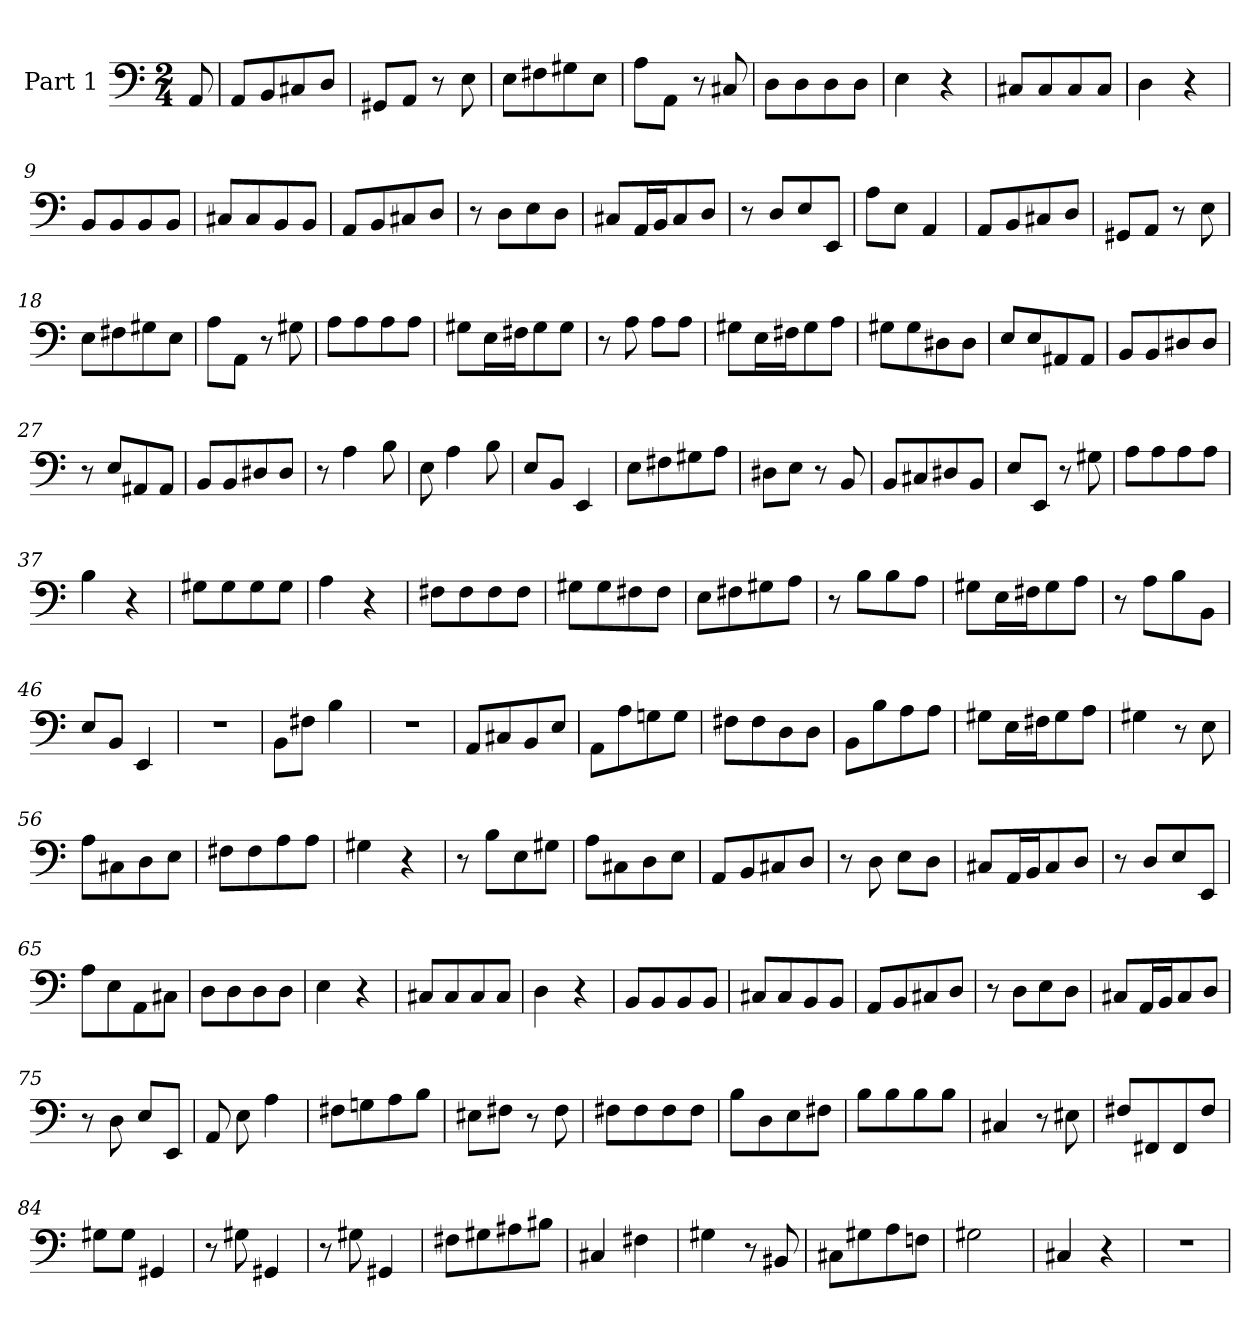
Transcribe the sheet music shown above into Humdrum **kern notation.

**kern
*part1
*staff1
*I"Part 1
*clefF4
*M2/4
=
8AA
=1
8AAL
8BB
8C#X
8DJ
=2
8GG#XL
8AAJ
8r
8E
=3
8EL
8F#X
8G#X
8EJ
=4
8AL
8AAJ
8r
8C#X
=5
8DL
8D
8D
8DJ
=6
4E
4r
=7
8C#XL
8C#
8C#
8C#J
!!LO:LB:g=z
=8
4D
4r
=9
8BBL
8BB
8BB
8BBJ
=10
8C#XL
8C#
8BB
8BBJ
=11
8AAL
8BB
8C#X
8DJ
=12
8r
8DL
8E
8DJ
=13
8C#XL
16AAL
16BBJ
8C#
8DJ
=14
8r
8DL
8E
8EEJ
=15
8AL
8EJ
4AA
!!LO:LB:g=z
=16
8AAL
8BB
8C#X
8DJ
=17
8GG#XL
8AAJ
8r
8E
=18
8EL
8F#X
8G#X
8EJ
=19
8AL
8AAJ
8r
8G#X
=20
8AL
8A
8A
8AJ
=21
8G#XL
16EL
16F#XJ
8G#
8G#J
=22
8r
8A
8AL
8AJ
!!LO:LB:g=z
=23
8G#XL
16EL
16F#XJ
8G#
8AJ
=24
8G#XL
8G#
8D#X
8D#J
=25
8EL
8E
8AA#X
8AA#J
=26
8BBL
8BB
8D#X
8D#J
=27
8r
8EL
8AA#X
8AA#J
=28
8BBL
8BB
8D#X
8D#J
=29
8r
4A
8B
=30
8E
4A
8B
!!LO:LB:g=z
=31
8EL
8BBJ
4EE
=32
8EL
8F#X
8G#X
8AJ
=33
8D#XL
8EJ
8r
8BB
=34
8BBL
8C#X
8D#X
8BBJ
=35
8EL
8EEJ
8r
8G#X
=36
8AL
8A
8A
8AJ
=37
4B
4r
=38
8G#XL
8G#
8G#
8G#J
=39
4A
4r
!!LO:LB:g=z
=40
8F#XL
8F#
8F#
8F#J
=41
8G#XL
8G#
8F#X
8F#J
=42
8EL
8F#X
8G#X
8AJ
=43
8r
8BL
8B
8AJ
=44
8G#XL
16EL
16F#XJ
8G#
8AJ
=45
8r
8AL
8B
8BBJ
=46
8EL
8BBJ
4EE
=47
2r
!!LO:LB:g=z
=48
8BBL
8F#XJ
4B
=49
2r
=50
8AAL
8C#X
8BB
8EJ
=51
8AAL
8A
8Gn
8GJ
=52
8F#XL
8F#
8D
8DJ
=53
8BBL
8B
8A
8AJ
=54
8G#XL
16EL
16F#XJ
8G#
8AJ
=55
4G#X
8r
8E
!!LO:LB:g=z
=56
8AL
8C#X
8D
8EJ
=57
8F#XL
8F#
8A
8AJ
=58
4G#X
4r
=59
8r
8BL
8E
8G#XJ
=60
8AL
8C#X
8D
8EJ
=61
8AAL
8BB
8C#X
8DJ
=62
8r
8D
8EL
8DJ
=63
8C#XL
16AAL
16BBJ
8C#
8DJ
!!LO:LB:g=z
=64
8r
8DL
8E
8EEJ
=65
8AL
8E
8AA
8C#XJ
=66
8DL
8D
8D
8DJ
=67
4E
4r
=68
8C#XL
8C#
8C#
8C#J
=69
4D
4r
=70
8BBL
8BB
8BB
8BBJ
=71
8C#XL
8C#
8BB
8BBJ
=72
8AAL
8BB
8C#X
8DJ
!!LO:LB:g=z
=73
8r
8DL
8E
8DJ
=74
8C#XL
16AAL
16BBJ
8C#
8DJ
=75
8r
8D
8EL
8EEJ
=76
8AA
8E
4A
=77
8F#XL
8Gn
8A
8BJ
=78
8E#XL
8F#XJ
8r
8F#
=79
8F#XL
8F#
8F#
8F#J
=80
8BL
8D
8E
8F#XJ
!!LO:PB:g=z
=81
8BL
8B
8B
8BJ
=82
4C#X
8r
8E#X
=83
8F#XL
8FF#X
8FF#
8F#J
=84
8G#XL
8G#J
4GG#X
=85
8r
8G#X
4GG#X
=86
8r
8G#X
4GG#X
=87
8F#XL
8G#X
8A#X
8B#XJ
=88
4C#X
4F#X
=89
4G#X
8r
8BB#X
!!LO:LB:g=z
=90
8C#XL
8G#X
8A
8FnJ
=91
2G#X
=92
4C#X
4r
=93
2r
=
*-
